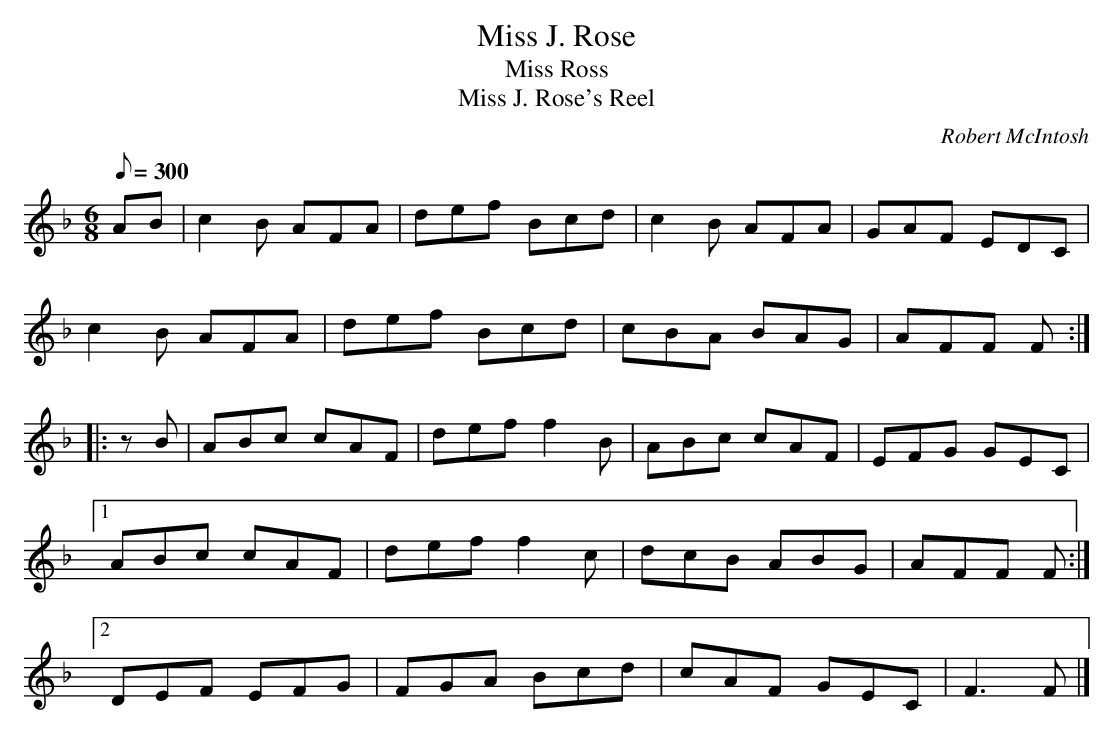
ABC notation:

X:1
T:Miss J. Rose
T:Miss Ross
T:Miss J. Rose's Reel
C:Robert McIntosh
L:1/8
M:6/8
Q:300
K:F
AB|c2 B AFA|def Bcd|c2 B AFA|GAF EDC|
c2 B AFA|def Bcd|cBA BAG|AFF F:|
|:z B|ABc cAF|def f2 B|ABc cAF|EFG GEC|
[1ABc cAF|def f2 c|dcB ABG|AFF F:|
[2 DEF EFG|FGA Bcd|cAF GEC|F3 F|]
